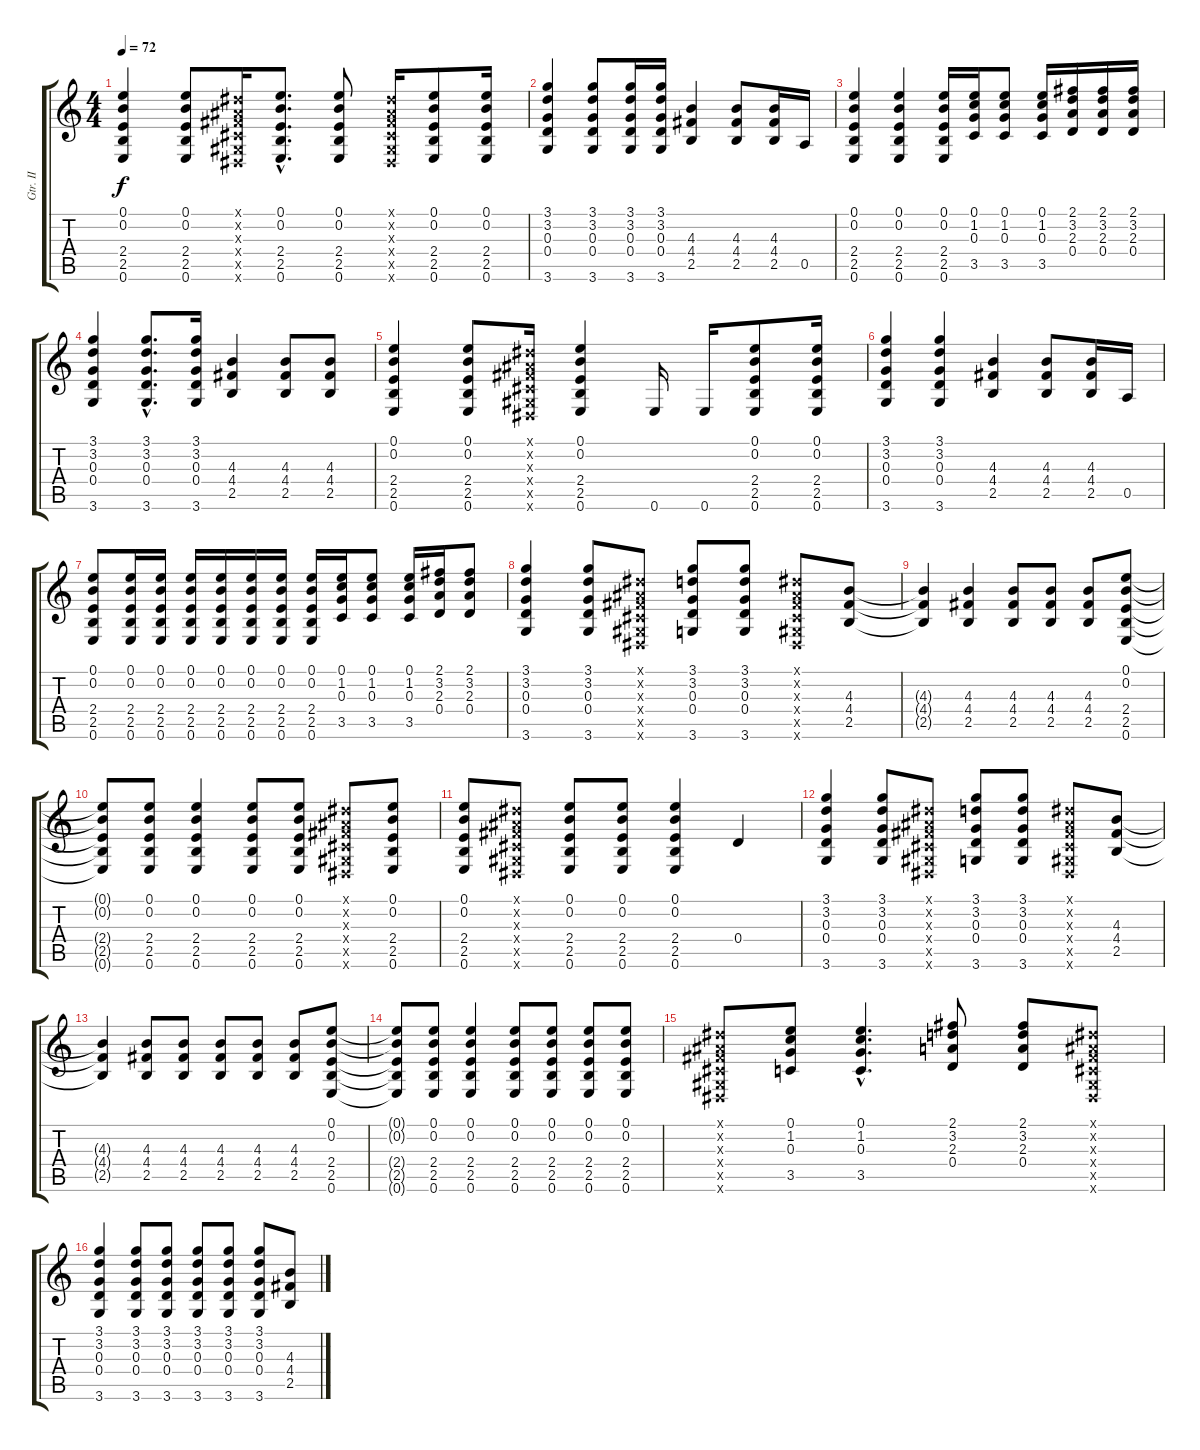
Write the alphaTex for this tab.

\track ("Gtr. II" "Gtr. II") {instrument electricguitarclean}
\staff {score tabs}
\tuning (E4 B3 G3 D3 A2 E2) {hide}
\ts (4 4)
\tempo 72
\clef g2
\ks c
(0.1 0.2 2.4 2.5 0.6).4{dy f} (0.1 0.2 2.4 2.5 0.6).8 (-1.1{x} -1.2{x} -1.3{x} -1.4{x} -1.5{x} -1.6{x}).16 (0.1{hac} 0.2{hac} 2.4{hac} 2.5{hac} 0.6{hac}).8{d} (0.1 0.2 2.4 2.5 0.6).8 (-1.1{x} -1.2{x} -1.3{x} -1.4{x} -1.5{x} -1.6{x}).16 (0.1 0.2 2.4 2.5 0.6).8 (0.1 0.2 2.4 2.5 0.6).16 |
(3.1 3.2 0.3 0.4 3.6).4 (3.1 3.2 0.3 0.4 3.6).8 (3.1 3.2 0.3 0.4 3.6).16 (3.1 3.2 0.3 0.4 3.6).16 (4.3 4.4 2.5).4 (4.3 4.4 2.5).8 (4.3 4.4 2.5).16 0.5.16 |
(0.1 0.2 2.4 2.5 0.6).4 (0.1 0.2 2.4 2.5 0.6).4 (0.1 0.2 2.4 2.5 0.6).16 (0.1 1.2 0.3 3.5).16 (0.1 1.2 0.3 3.5).8 (0.1 1.2 0.3 3.5).16 (2.1 3.2 2.3 0.4).16 (2.1 3.2 2.3 0.4).16 (2.1 3.2 2.3 0.4).16 |
(3.1 3.2 0.3 0.4 3.6).4 (3.1{hac} 3.2{hac} 0.3{hac} 0.4{hac} 3.6{hac}).8{d} (3.1 3.2 0.3 0.4 3.6).16 (4.3 4.4 2.5).4 (4.3 4.4 2.5).8 (4.3 4.4 2.5).8 |
(0.1 0.2 2.4 2.5 0.6).4 (0.1 0.2 2.4 2.5 0.6).8 (-1.1{x} -1.2{x} -1.3{x} -1.4{x} -1.5{x} -1.6{x}).16 (0.1 0.2 2.4 2.5 0.6).4 0.6.16 0.6.16 (0.1 0.2 2.4 2.5 0.6).8 (0.1 0.2 2.4 2.5 0.6).16 |
(3.1 3.2 0.3 0.4 3.6).4 (3.1 3.2 0.3 0.4 3.6).4 (4.3 4.4 2.5).4 (4.3 4.4 2.5).8 (4.3 4.4 2.5).16 0.5.16 |
(0.1 0.2 2.4 2.5 0.6).8 (0.1 0.2 2.4 2.5 0.6).16 (0.1 0.2 2.4 2.5 0.6).16 (0.1 0.2 2.4 2.5 0.6).16 (0.1 0.2 2.4 2.5 0.6).16 (0.1 0.2 2.4 2.5 0.6).16 (0.1 0.2 2.4 2.5 0.6).16 (0.1 0.2 2.4 2.5 0.6).16 (0.1 1.2 0.3 3.5).16 (0.1 1.2 0.3 3.5).8 (0.1 1.2 0.3 3.5).16 (2.1 3.2 2.3 0.4).16 (2.1 3.2 2.3 0.4).8 |
(3.1 3.2 0.3 0.4 3.6).4 (3.1 3.2 0.3 0.4 3.6).8 (-1.1{x} -1.2{x} -1.3{x} -1.4{x} -1.5{x} -1.6{x}).8 (3.1 3.2 0.3 0.4 3.6).8 (3.1 3.2 0.3 0.4 3.6).8 (-1.1{x} -1.2{x} -1.3{x} -1.4{x} -1.5{x} -1.6{x}).8 (4.3 4.4 2.5).8 |
(4.3{t} 4.4{t} 2.5{t}).4 (4.3 4.4 2.5).4 (4.3 4.4 2.5).8 (4.3 4.4 2.5).8 (4.3 4.4 2.5).8 (0.1 0.2 2.4 2.5 0.6).8 |
(0.1{t} 0.2{t} 2.4{t} 2.5{t} 0.6{t}).8 (0.1 0.2 2.4 2.5 0.6).8 (0.1 0.2 2.4 2.5 0.6).4 (0.1 0.2 2.4 2.5 0.6).8 (0.1 0.2 2.4 2.5 0.6).8 (-1.1{x} -1.2{x} -1.3{x} -1.4{x} -1.5{x} -1.6{x}).8 (0.1 0.2 2.4 2.5 0.6).8 |
(0.1 0.2 2.4 2.5 0.6).8 (-1.1{x} -1.2{x} -1.3{x} -1.4{x} -1.5{x} -1.6{x}).8 (0.1 0.2 2.4 2.5 0.6).8 (0.1 0.2 2.4 2.5 0.6).8 (0.1 0.2 2.4 2.5 0.6).4 0.4.4 |
(3.1 3.2 0.3 0.4 3.6).4 (3.1 3.2 0.3 0.4 3.6).8 (-1.1{x} -1.2{x} -1.3{x} -1.4{x} -1.5{x} -1.6{x}).8 (3.1 3.2 0.3 0.4 3.6).8 (3.1 3.2 0.3 0.4 3.6).8 (-1.1{x} -1.2{x} -1.3{x} -1.4{x} -1.5{x} -1.6{x}).8 (4.3 4.4 2.5).8 |
(4.3{t} 4.4{t} 2.5{t}).4 (4.3 4.4 2.5).8 (4.3 4.4 2.5).8 (4.3 4.4 2.5).8 (4.3 4.4 2.5).8 (4.3 4.4 2.5).8 (0.1 0.2 2.4 2.5 0.6).8 |
(0.1{t} 0.2{t} 2.4{t} 2.5{t} 0.6{t}).8 (0.1 0.2 2.4 2.5 0.6).8 (0.1 0.2 2.4 2.5 0.6).4 (0.1 0.2 2.4 2.5 0.6).8 (0.1 0.2 2.4 2.5 0.6).8 (0.1 0.2 2.4 2.5 0.6).8 (0.1 0.2 2.4 2.5 0.6).8 |
(-1.1{x} -1.2{x} -1.3{x} -1.4{x} -1.5{x} -1.6{x}).8 (0.1 1.2 0.3 3.5).8 (0.1{hac} 1.2{hac} 0.3{hac} 3.5{hac}).4{d} (2.1 3.2 2.3 0.4).8 (2.1 3.2 2.3 0.4).8 (-1.1{x} -1.2{x} -1.3{x} -1.4{x} -1.5{x} -1.6{x}).8 |
(3.1 3.2 0.3 0.4 3.6).4 (3.1 3.2 0.3 0.4 3.6).8 (3.1 3.2 0.3 0.4 3.6).8 (3.1 3.2 0.3 0.4 3.6).8 (3.1 3.2 0.3 0.4 3.6).8 (3.1 3.2 0.3 0.4 3.6).8 (4.3 4.4 2.5).8
